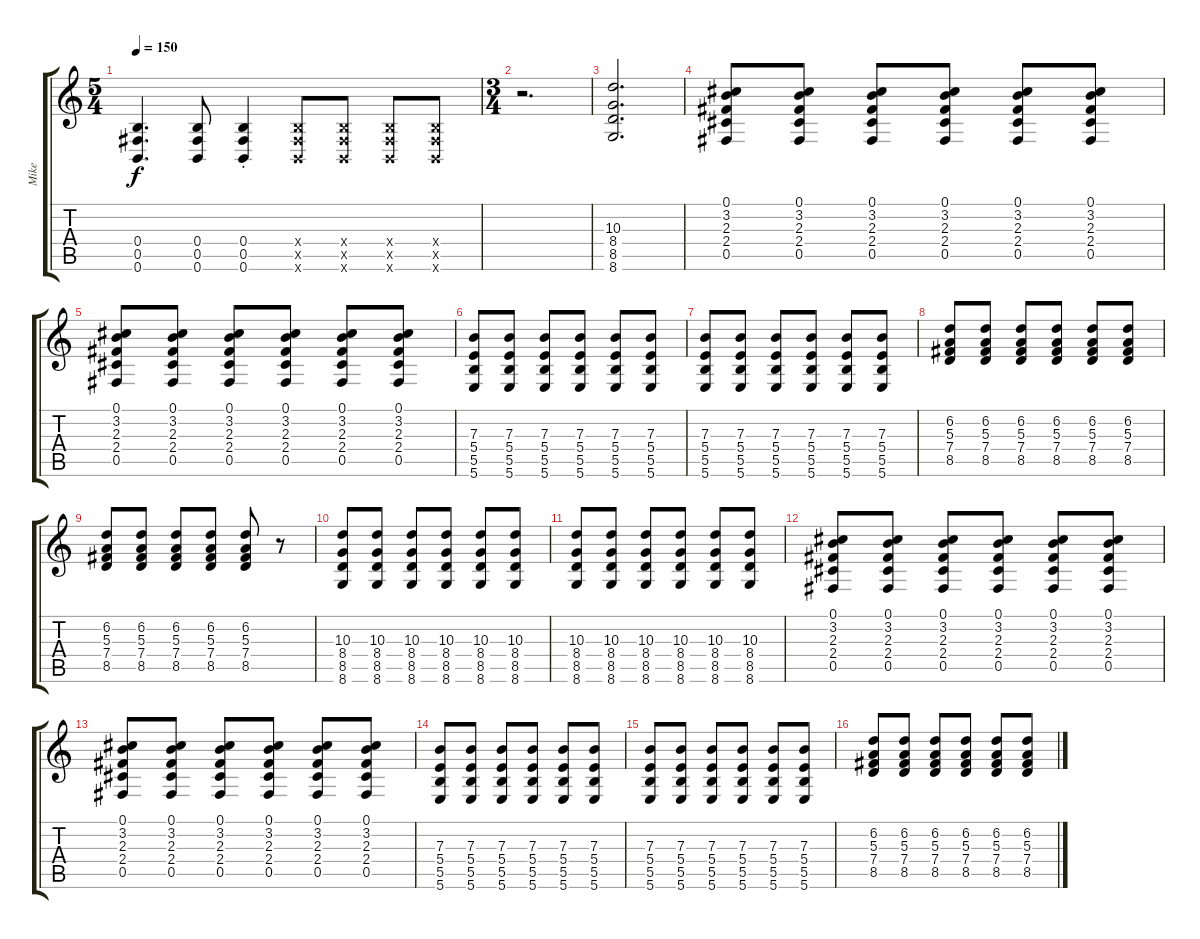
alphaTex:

\track ("Mike" "Mike") {instrument distortionguitar}
\staff {score tabs}
\tuning (Db4 Ab3 E3 B2 Gb2 B1) {hide}
\ts (5 4)
\tempo 150
\clef g2
\ks c
(0.4 0.5 0.6).4{d dy f} (0.4 0.5 0.6).8 (0.4{st} 0.5{st} 0.6{st}).4 (0.4{x} 0.5{x} 0.6{x}).8 (0.4{x} 0.5{x} 0.6{x}).8 (0.4{x} 0.5{x} 0.6{x}).8 (0.4{x} 0.5{x} 0.6{x}).8 |
\ts (3 4)
r.2{d} |
(10.3 8.4 8.5 8.6).2{d} |
(0.1 3.2 2.3 2.4 0.5).8 (0.1 3.2 2.3 2.4 0.5).8 (0.1 3.2 2.3 2.4 0.5).8 (0.1 3.2 2.3 2.4 0.5).8 (0.1 3.2 2.3 2.4 0.5).8 (0.1 3.2 2.3 2.4 0.5).8 |
(0.1 3.2 2.3 2.4 0.5).8 (0.1 3.2 2.3 2.4 0.5).8 (0.1 3.2 2.3 2.4 0.5).8 (0.1 3.2 2.3 2.4 0.5).8 (0.1 3.2 2.3 2.4 0.5).8 (0.1 3.2 2.3 2.4 0.5).8 |
(7.3 5.4 5.5 5.6).8 (7.3 5.4 5.5 5.6).8 (7.3 5.4 5.5 5.6).8 (7.3 5.4 5.5 5.6).8 (7.3 5.4 5.5 5.6).8 (7.3 5.4 5.5 5.6).8 |
(7.3 5.4 5.5 5.6).8 (7.3 5.4 5.5 5.6).8 (7.3 5.4 5.5 5.6).8 (7.3 5.4 5.5 5.6).8 (7.3 5.4 5.5 5.6).8 (7.3 5.4 5.5 5.6).8 |
(6.2 5.3 7.4 8.5).8 (6.2 5.3 7.4 8.5).8 (6.2 5.3 7.4 8.5).8 (6.2 5.3 7.4 8.5).8 (6.2 5.3 7.4 8.5).8 (6.2 5.3 7.4 8.5).8 |
(6.2 5.3 7.4 8.5).8 (6.2 5.3 7.4 8.5).8 (6.2 5.3 7.4 8.5).8 (6.2 5.3 7.4 8.5).8 (6.2 5.3 7.4 8.5).8 r.8 |
(10.3 8.4 8.5 8.6).8 (10.3 8.4 8.5 8.6).8 (10.3 8.4 8.5 8.6).8 (10.3 8.4 8.5 8.6).8 (10.3 8.4 8.5 8.6).8 (10.3 8.4 8.5 8.6).8 |
(10.3 8.4 8.5 8.6).8 (10.3 8.4 8.5 8.6).8 (10.3 8.4 8.5 8.6).8 (10.3 8.4 8.5 8.6).8 (10.3 8.4 8.5 8.6).8 (10.3 8.4 8.5 8.6).8 |
(0.1 3.2 2.3 2.4 0.5).8 (0.1 3.2 2.3 2.4 0.5).8 (0.1 3.2 2.3 2.4 0.5).8 (0.1 3.2 2.3 2.4 0.5).8 (0.1 3.2 2.3 2.4 0.5).8 (0.1 3.2 2.3 2.4 0.5).8 |
(0.1 3.2 2.3 2.4 0.5).8 (0.1 3.2 2.3 2.4 0.5).8 (0.1 3.2 2.3 2.4 0.5).8 (0.1 3.2 2.3 2.4 0.5).8 (0.1 3.2 2.3 2.4 0.5).8 (0.1 3.2 2.3 2.4 0.5).8 |
(7.3 5.4 5.5 5.6).8 (7.3 5.4 5.5 5.6).8 (7.3 5.4 5.5 5.6).8 (7.3 5.4 5.5 5.6).8 (7.3 5.4 5.5 5.6).8 (7.3 5.4 5.5 5.6).8 |
(7.3 5.4 5.5 5.6).8 (7.3 5.4 5.5 5.6).8 (7.3 5.4 5.5 5.6).8 (7.3 5.4 5.5 5.6).8 (7.3 5.4 5.5 5.6).8 (7.3 5.4 5.5 5.6).8 |
(6.2 5.3 7.4 8.5).8 (6.2 5.3 7.4 8.5).8 (6.2 5.3 7.4 8.5).8 (6.2 5.3 7.4 8.5).8 (6.2 5.3 7.4 8.5).8 (6.2 5.3 7.4 8.5).8
